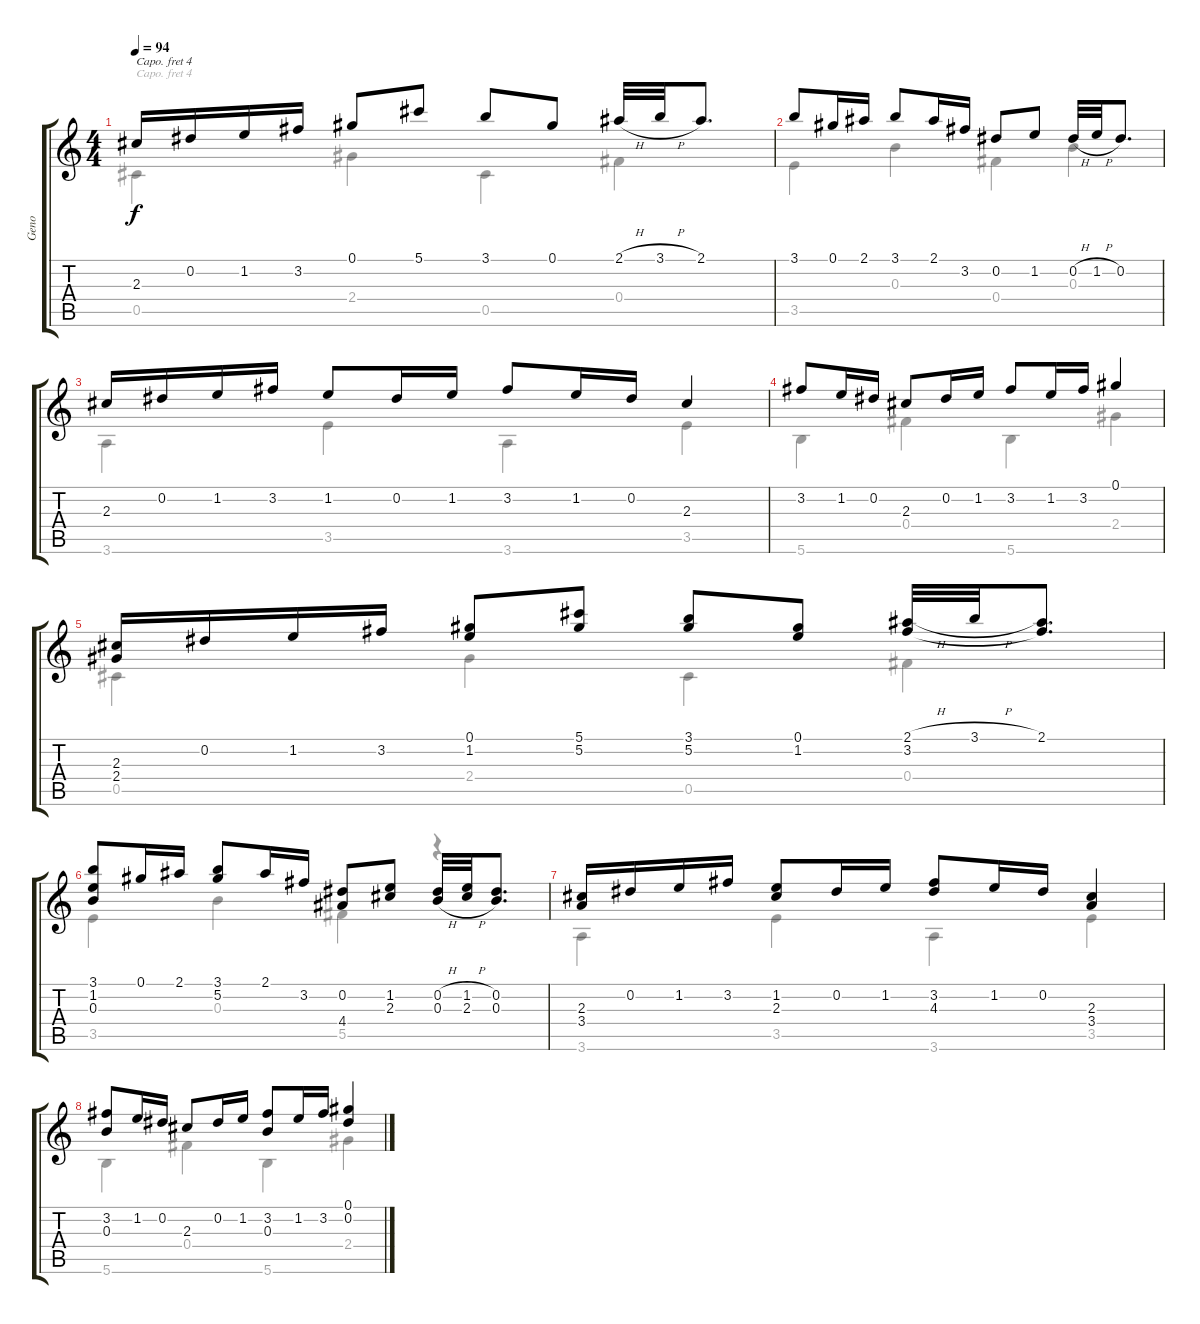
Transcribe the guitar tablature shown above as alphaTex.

\track ("Geno" "Geno") {instrument acousticguitarnylon}
\staff {score tabs}
\capo 4
\tuning (E4 B3 G3 D3 A2 D2) {hide}
\voice
\ts (4 4)
\tempo 94
\clef g2
\ks aminor
2.3.16{dy f instrument acousticguitarnylon} 0.2.16 1.2.16 3.2.16 0.1.8 5.1.8 3.1.8 0.1.8 2.1{h}.32 3.1{h}.32 2.1.8{d} |
3.1.8 0.1.16 2.1.16 3.1.8 2.1.16 3.2.16 0.2.8 1.2.8 0.2{h}.32 1.2{h}.32 0.2.8{d} |
2.3.16 0.2.16 1.2.16 3.2.16 1.2.8 0.2.16 1.2.16 3.2.8 1.2.16 0.2.16 2.3.4 |
3.2.8 1.2.16 0.2.16 2.3.8 0.2.16 1.2.16 3.2.8 1.2.16 3.2.16 0.1.4 |
(2.3 2.4).16 0.2.16 1.2.16 3.2.16 (0.1 1.2).8 (5.1 5.2).8 (3.1 5.2).8 (0.1 1.2).8 (2.1{h} 3.2).32 3.1{h}.32 (2.1 3.2{t}).8{d} |
(3.1 1.2 0.3).8 0.1.16 2.1.16 (3.1 5.2).8 2.1.16 3.2.16 (0.2 4.4).8 (1.2 2.3).8 (0.2{h} 0.3{h}).32 (1.2{h} 2.3{h}).32 (0.2 0.3).8{d} |
(2.3 3.4).16 0.2.16 1.2.16 3.2.16 (1.2 2.3).8 0.2.16 1.2.16 (3.2 4.3).8 1.2.16 0.2.16 (2.3 3.4).4 |
(3.2 0.3).8 1.2.16 0.2.16 2.3.8 0.2.16 1.2.16 (3.2 0.3).8 1.2.16 3.2.16 (0.1 0.2).4
\voice
\clef g2
\ottava regular
\simile none
\ks aminor
0.5.4{dy f} 2.4.4 0.5.4 0.4.4 |
3.5.4 0.3.4 0.4.4 0.3.4 |
3.6.4 3.5.4 3.6.4 3.5.4 |
5.6.4 0.4.4 5.6.4 2.4.4 |
0.5.4 2.4.4 0.5.4 0.4.4 |
3.5.4 0.3.4 5.5.4 r.4 |
3.6.4 3.5.4 3.6.4 3.5.4 |
5.6.4 0.4.4 5.6.4 2.4.4
